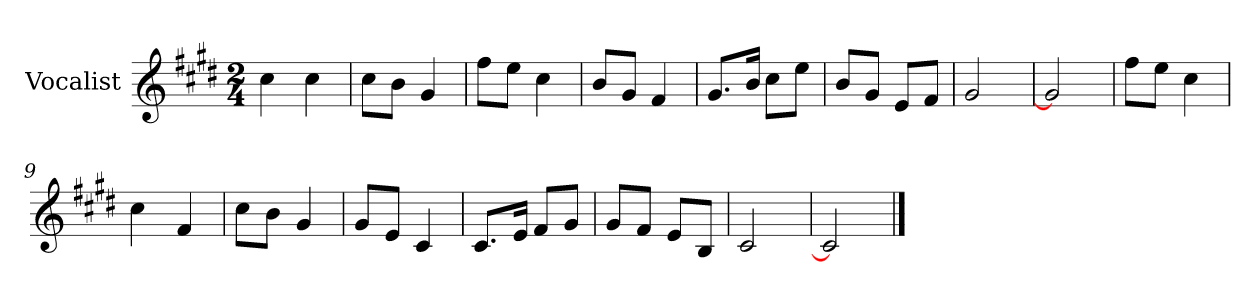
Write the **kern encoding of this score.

**kern
*part1
*staff1
*I"Vocalist
*k[f#c#g#d#]
*E:
*M2/4
=
4cc#
4cc#
=1
8cc#L
8bJ
4g#
=2
8ff#L
8eeJ
4cc#
=3
8bL
8g#J
4f#
=4
8.g#L
16bJk
8cc#L
8eeJ
=5
8bL
8g#J
8eL
8f#J
=6
2g#
=7
2g#]
=8
8ff#L
8eeJ
4cc#
=9
4cc#
4f#
=10
8cc#L
8bJ
4g#
=11
8g#L
8eJ
4c#
=12
8.c#L
16eJk
8f#L
8g#J
=13
8g#L
8f#J
8eL
8BJ
=14
2c#
=15
2c#]
==
*-
